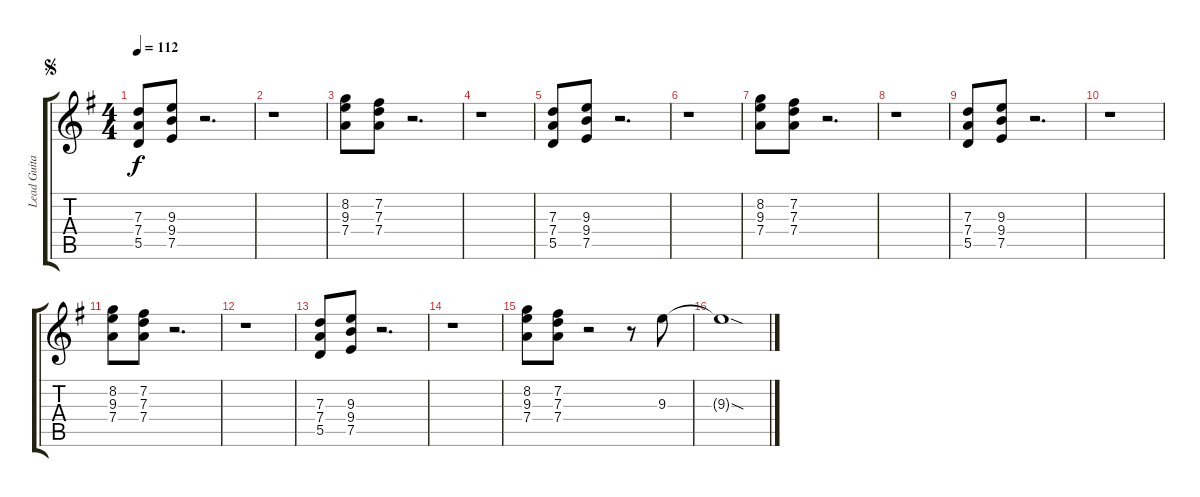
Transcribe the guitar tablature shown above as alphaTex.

\track ("Lead Guitar" "Lead Guita") {instrument overdrivenguitar}
\staff {score tabs}
\tuning (E4 B3 G3 D3 A2 E2) {hide}
\ts (4 4)
\jump segno
\tempo 112
\clef g2
\ks g
(7.3 7.4 5.5).8{dy f} (9.3 9.4 7.5).8 r.2{d} |
r.1 |
(8.2 9.3 7.4).8 (7.2 7.3 7.4).8 r.2{d} |
r.1 |
(7.3 7.4 5.5).8 (9.3 9.4 7.5).8 r.2{d} |
r.1 |
(8.2 9.3 7.4).8 (7.2 7.3 7.4).8 r.2{d} |
r.1 |
(7.3 7.4 5.5).8 (9.3 9.4 7.5).8 r.2{d} |
r.1 |
(8.2 9.3 7.4).8 (7.2 7.3 7.4).8 r.2{d} |
r.1 |
(7.3 7.4 5.5).8 (9.3 9.4 7.5).8 r.2{d} |
r.1 |
(8.2 9.3 7.4).8 (7.2 7.3 7.4).8 r.2 r.8 9.3.8 |
9.3{sod t}.1
